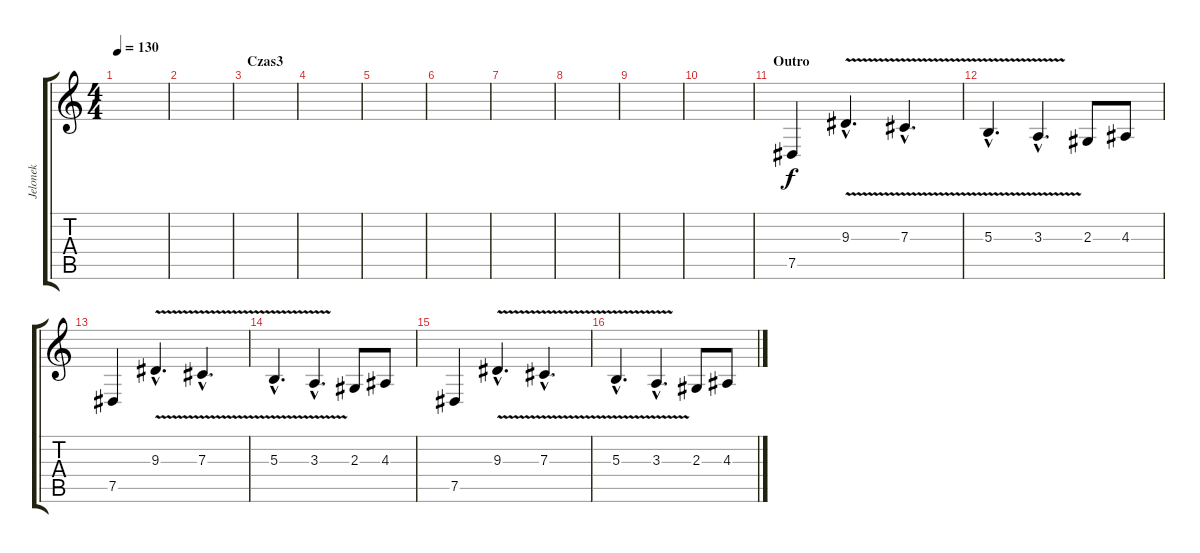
\track ("Jelonek" "Jelonek") {instrument violin}
\staff {score tabs}
\tuning (Eb4 Bb3 Gb3 Db3 Ab2 Eb2) {hide}
\ts (4 4)
\tempo 130
\clef g2
\ks c
|
|
\section ("" "Czas3")
|
|
|
|
|
|
|
|
\section ("" "Outro")
7.5.4{volume 14 instrument violin} 9.3{v hac}.4{d} 7.3{v hac}.4{d} |
5.3{v hac}.4{d} 3.3{v hac}.4{d} 2.3.8 4.3.8 |
7.5.4 9.3{v hac}.4{d} 7.3{v hac}.4{d} |
5.3{v hac}.4{d} 3.3{v hac}.4{d} 2.3.8 4.3.8 |
7.5.4 9.3{v hac}.4{d} 7.3{v hac}.4{d} |
5.3{v hac}.4{d} 3.3{v hac}.4{d} 2.3.8 4.3.8
